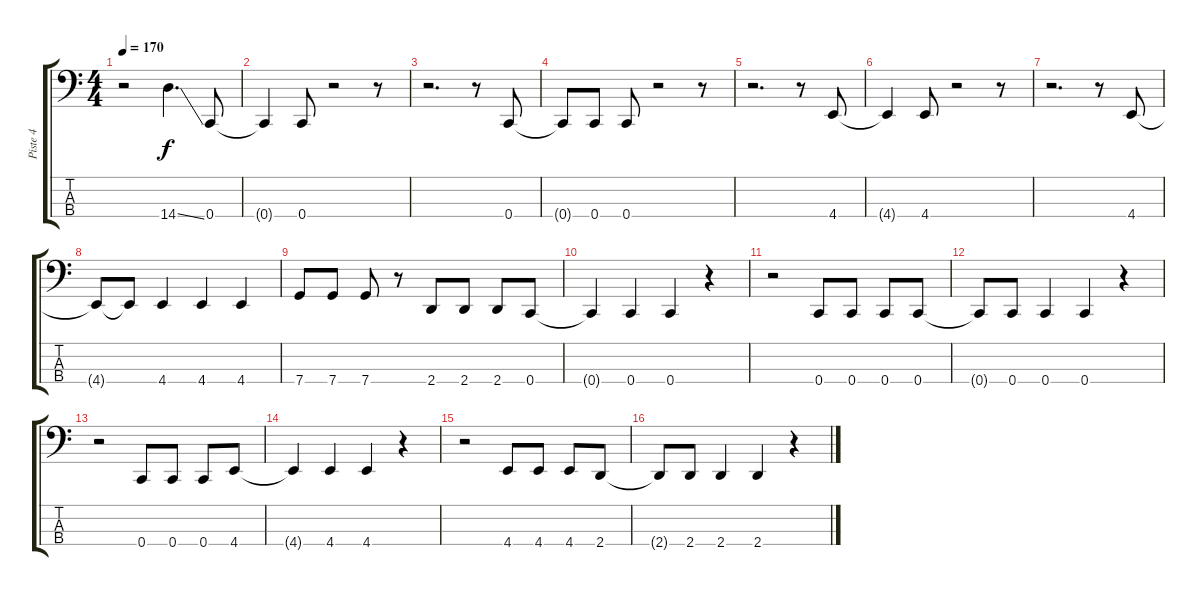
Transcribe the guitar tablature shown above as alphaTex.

\track ("Piste 4" "Piste 4") {instrument electricbassfinger}
\staff {score tabs}
\tuning (F2 C2 G1 C1) {hide}
\ts (4 4)
\tempo 170
\clef f4
\ks c
r.2{dy f} 14.4{ss}.4{d} 0.4.8 |
0.4{t}.4 0.4.8 r.2 r.8 |
r.2{d} r.8 0.4.8 |
0.4{t}.8 0.4.8 0.4.8 r.2 r.8 |
r.2{d} r.8 4.4.8 |
4.4{t}.4 4.4.8 r.2 r.8 |
r.2{d} r.8 4.4.8 |
4.4{t}.8 4.4{t}.8 4.4.4 4.4.4 4.4.4 |
7.4.8 7.4.8 7.4.8 r.8 2.4.8 2.4.8 2.4.8 0.4.8 |
0.4{t}.4 0.4.4 0.4.4 r.4 |
r.2 0.4.8 0.4.8 0.4.8 0.4.8 |
0.4{t}.8 0.4.8 0.4.4 0.4.4 r.4 |
r.2 0.4.8 0.4.8 0.4.8 4.4.8 |
4.4{t}.4 4.4.4 4.4.4 r.4 |
r.2 4.4.8 4.4.8 4.4.8 2.4.8 |
2.4{t}.8 2.4.8 2.4.4 2.4.4 r.4
